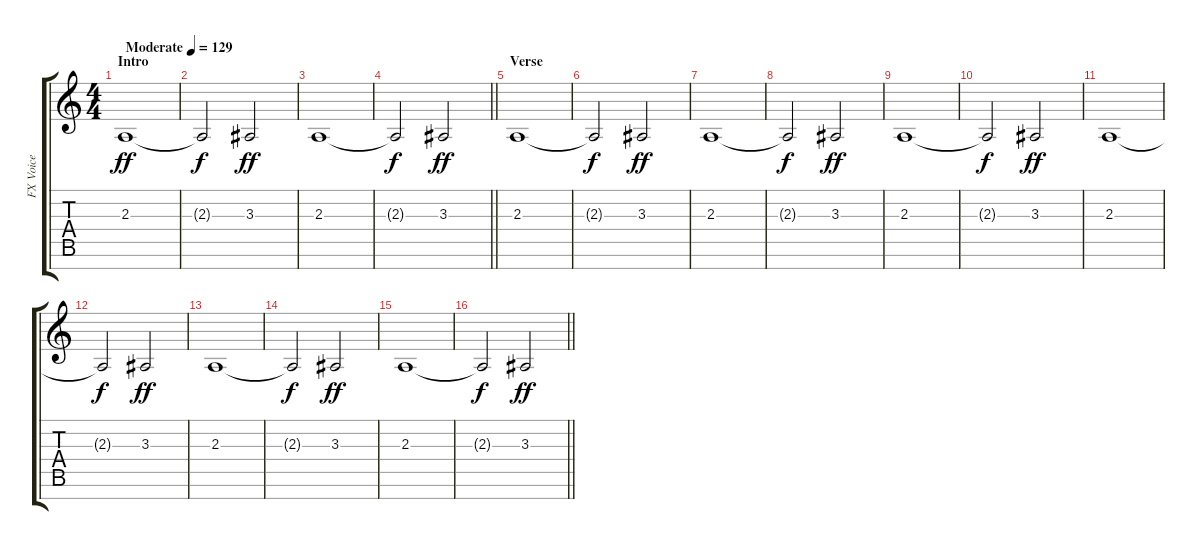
\track ("FX Voice" "FX Voice") {instrument pad6metallic}
\staff {score tabs}
\tuning (E4 B3 G3 D3 A2 E2 B1) {hide}
\ts (4 4)
\section ("" "Intro")
\tempo (129 "Moderate")
\clef g2
\ks c
2.3.1{dy ff instrument pad6metallic} |
2.3{t}.2{dy f} 3.3.2{dy ff} |
2.3.1 |
\barLineRight lightlight
2.3{t}.2{dy f} 3.3.2{dy ff} |
\section ("" "Verse")
2.3.1 |
2.3{t}.2{dy f} 3.3.2{dy ff} |
2.3.1 |
2.3{t}.2{dy f} 3.3.2{dy ff} |
2.3.1 |
2.3{t}.2{dy f} 3.3.2{dy ff} |
2.3.1 |
2.3{t}.2{dy f} 3.3.2{dy ff} |
2.3.1 |
2.3{t}.2{dy f} 3.3.2{dy ff} |
2.3.1 |
\barLineRight lightlight
2.3{t}.2{dy f} 3.3.2{dy ff}
